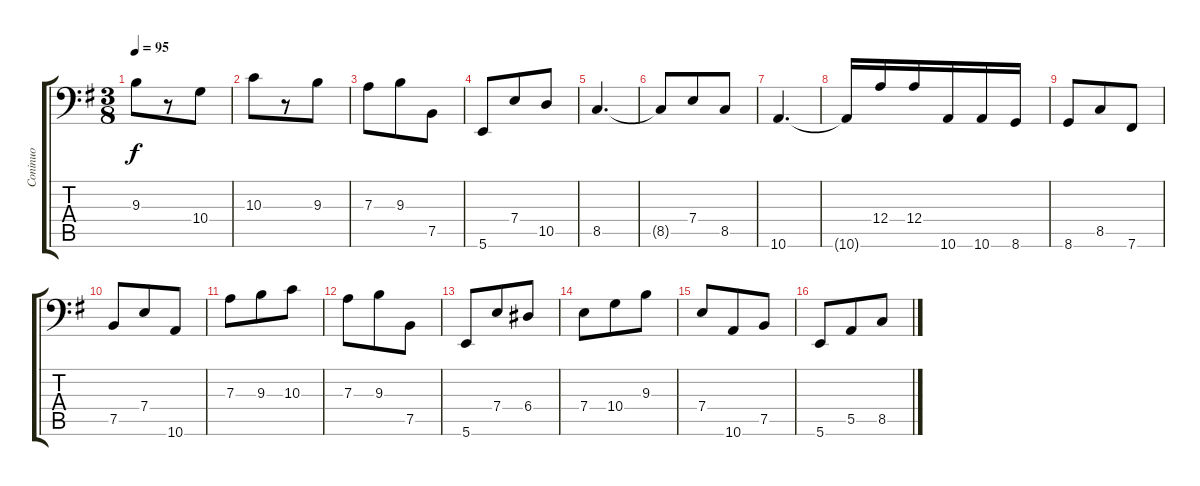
\track ("Coninuo" "Coninuo") {instrument contrabass}
\staff {score tabs}
\tuning (C3 G2 D2 A1 E1 B0) {hide}
\ts (3 8)
\tempo 95
\clef f4
\ks g
9.3.8{dy f} r.8 10.4.8 |
10.3.8 r.8 9.3.8 |
7.3.8 9.3.8 7.5.8 |
5.6.8 7.4.8 10.5.8 |
8.5.4{d} |
8.5{t}.8{beam Up} 7.4.8{beam Up} 8.5.8{beam Up} |
10.6.4{d} |
10.6{t}.16{beam Up} 12.4.16{beam Up beam merge} 12.4.16{beam Up} 10.6.16{beam Up beam merge} 10.6.16{beam Up} 8.6.16{beam Up} |
8.6.8 8.5.8 7.6.8 |
7.5.8 7.4.8 10.6.8 |
7.3.8 9.3.8 10.3.8 |
7.3.8 9.3.8 7.5.8 |
5.6.8 7.4.8 6.4.8 |
7.4.8 10.4.8 9.3.8 |
7.4.8 10.6.8 7.5.8 |
5.6.8 5.5.8 8.5.8
